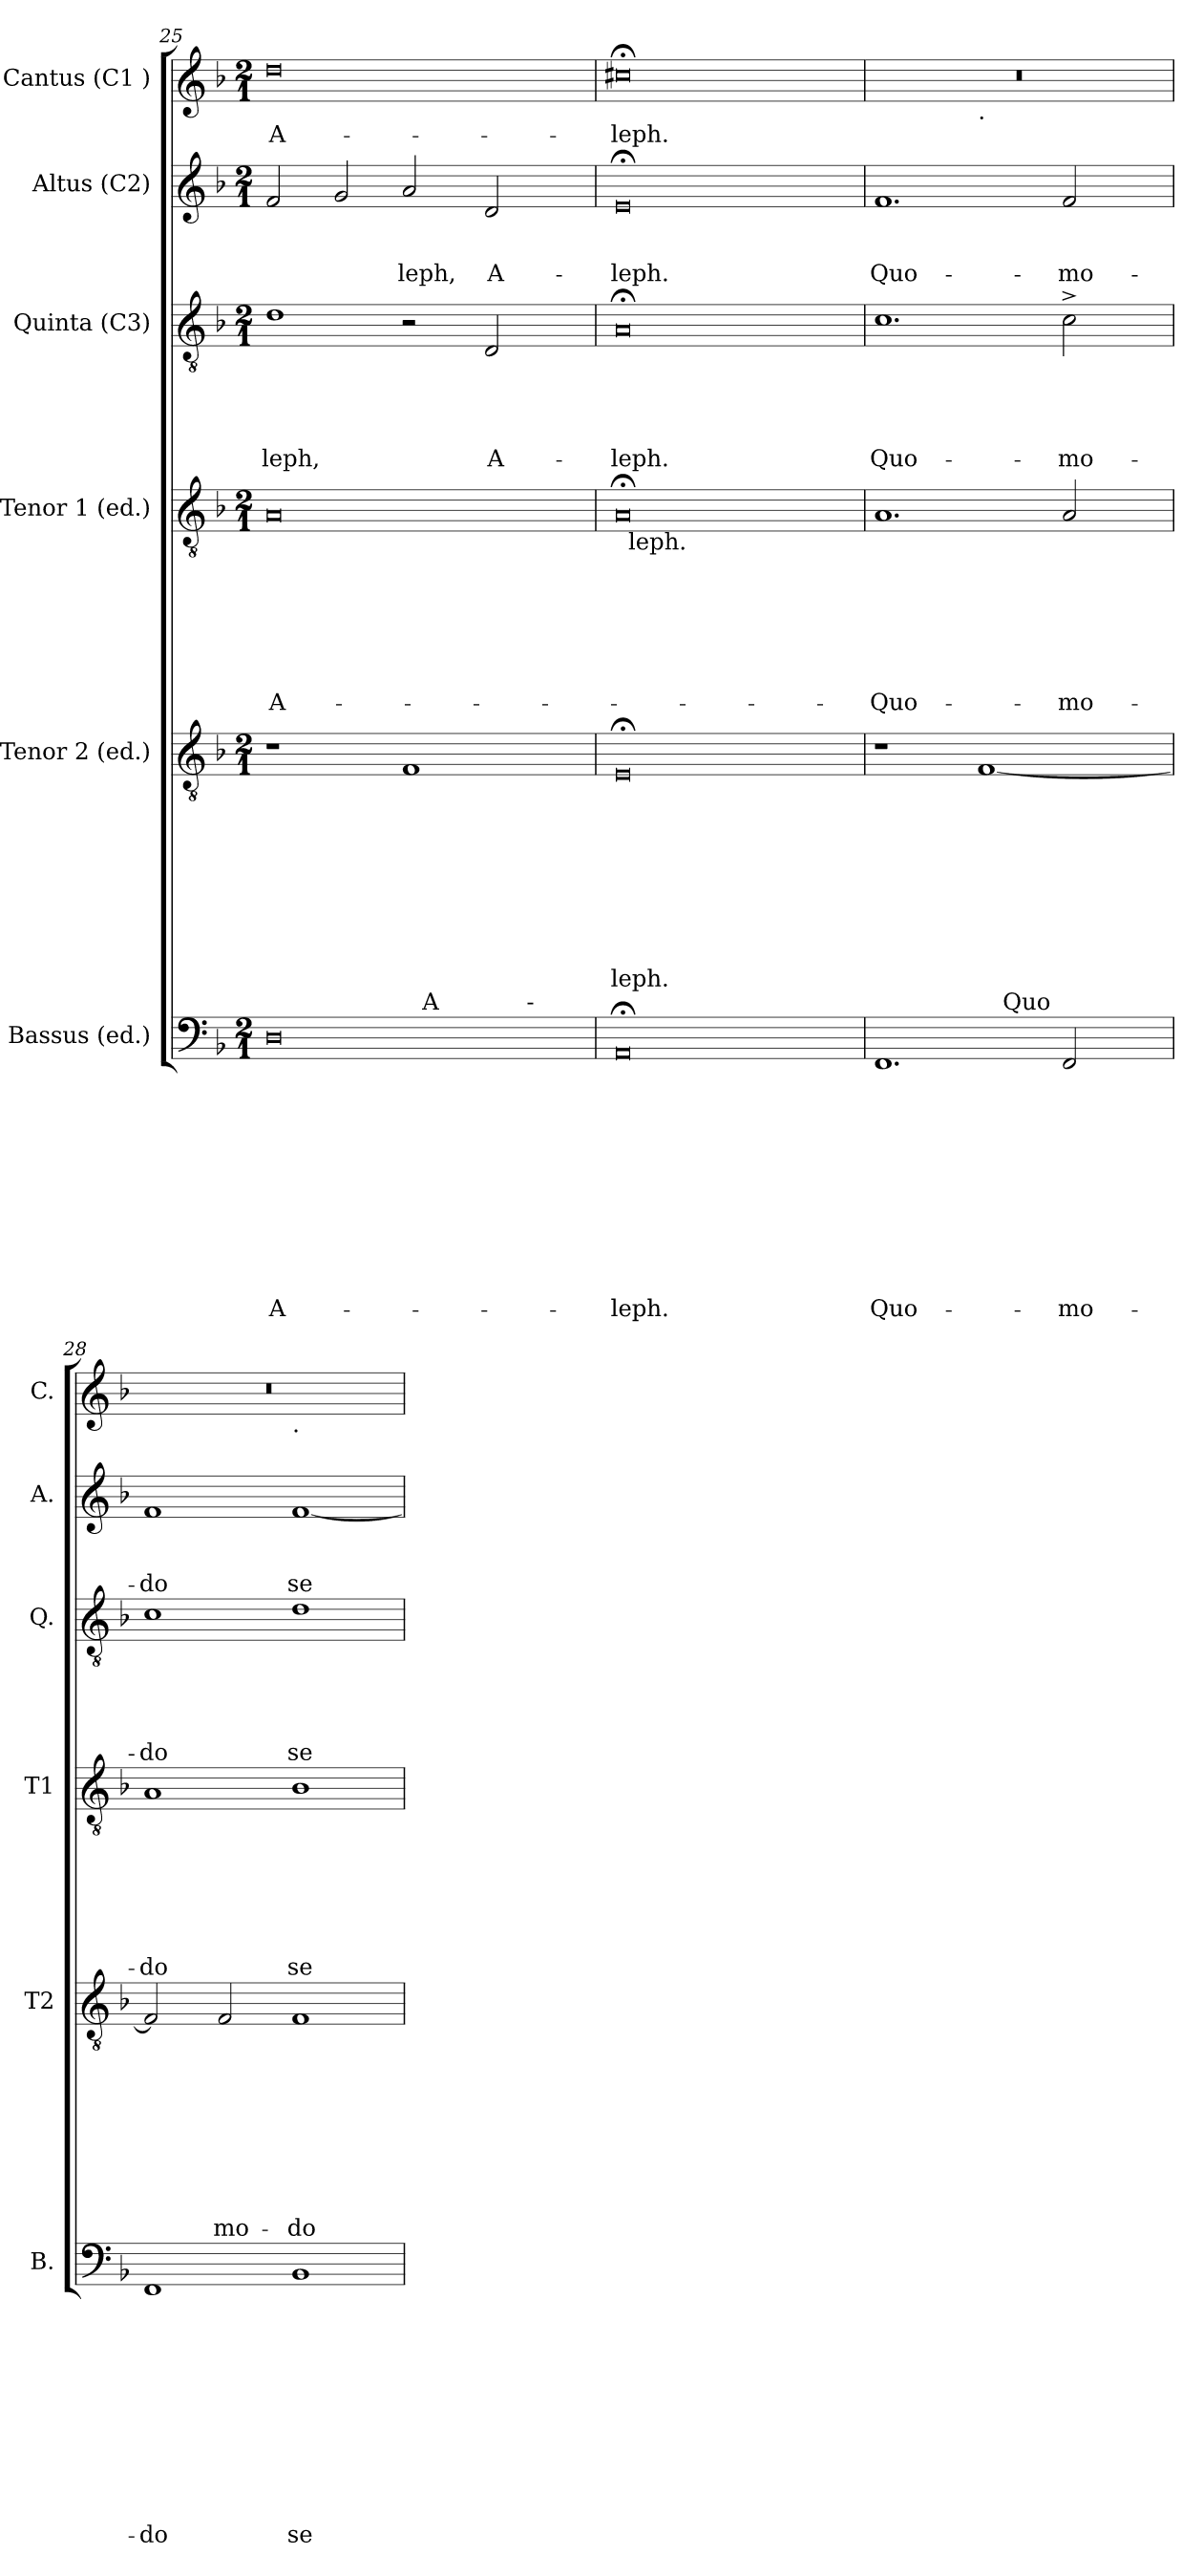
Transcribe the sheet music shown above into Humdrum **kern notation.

**kern	**text	**text	**text	**text	**text	**text	**text	**text	**text	**text	**text	**kern	**text	**text	**text	**text	**text	**text	**text	**text	**text	**kern	**text	**text	**text	**text	**text	**text	**text	**kern	**text	**text	**text	**text	**text	**kern	**text	**text	**text	**kern	**text
*part6	*part6	*part6	*part6	*part6	*part6	*part6	*part6	*part6	*part6	*part6	*part6	*part5	*part5	*part5	*part5	*part5	*part5	*part5	*part5	*part5	*part5	*part4	*part4	*part4	*part4	*part4	*part4	*part4	*part4	*part3	*part3	*part3	*part3	*part3	*part3	*part2	*part2	*part2	*part2	*part1	*part1
*staff6	*staff6	*staff6	*staff6	*staff6	*staff6	*staff6	*staff6	*staff6	*staff6	*staff6	*staff6	*staff5	*staff5	*staff5	*staff5	*staff5	*staff5	*staff5	*staff5	*staff5	*staff5	*staff4	*staff4	*staff4	*staff4	*staff4	*staff4	*staff4	*staff4	*staff3	*staff3	*staff3	*staff3	*staff3	*staff3	*staff2	*staff2	*staff2	*staff2	*staff1	*staff1
*I"Bassus (ed.)	*	*	*	*	*	*	*	*	*	*	*	*I"Tenor 2 (ed.)	*	*	*	*	*	*	*	*	*	*I"Tenor 1 (ed.)	*	*	*	*	*	*	*	*I"Quinta (C3)	*	*	*	*	*	*I"Altus (C2)	*	*	*	*I"Cantus (C1 )	*
*I'B.	*	*	*	*	*	*	*	*	*	*	*	*I'T2	*	*	*	*	*	*	*	*	*	*I'T1	*	*	*	*	*	*	*	*I'Q.	*	*	*	*	*	*I'A.	*	*	*	*I'C.	*
*clefF4	*	*	*	*	*	*	*	*	*	*	*	*clefGv2	*	*	*	*	*	*	*	*	*	*clefGv2	*	*	*	*	*	*	*	*clefGv2	*	*	*	*	*	*clefG2	*	*	*	*clefG2	*
*k[b-]	*	*	*	*	*	*	*	*	*	*	*	*k[b-]	*	*	*	*	*	*	*	*	*	*k[b-]	*	*	*	*	*	*	*	*k[b-]	*	*	*	*	*	*k[b-]	*	*	*	*k[b-]	*
*F:	*	*	*	*	*	*	*	*	*	*	*	*F:	*	*	*	*	*	*	*	*	*	*F:	*	*	*	*	*	*	*	*F:	*	*	*	*	*	*F:	*	*	*	*F:	*
*M2/1	*	*	*	*	*	*	*	*	*	*	*	*M2/1	*	*	*	*	*	*	*	*	*	*M2/1	*	*	*	*	*	*	*	*M2/1	*	*	*	*	*	*M2/1	*	*	*	*M2/1	*
=25	=25	=25	=25	=25	=25	=25	=25	=25	=25	=25	=25	=25	=25	=25	=25	=25	=25	=25	=25	=25	=25	=25	=25	=25	=25	=25	=25	=25	=25	=25	=25	=25	=25	=25	=25	=25	=25	=25	=25	=25	=25
!	!	!	!	!	!	!	!	!	!	!	!LO:LY:b:rj	!	!	!	!	!	!	!	!	!	!	!	!	!	!	!	!	!	!LO:LY:b:rj	!	!	!	!	!	!LO:LY:b	!	!	!	!	!	!LO:LY:b:rj
*^	*	*	*	*	*	*	*	*	*	*	*	*	*	*	*	*	*	*	*	*	*	*	*	*	*	*	*	*	*	*	*	*	*	*	*	*	*	*	*	*	*
*	*^	*	*	*	*	*	*	*	*	*	*	*	*	*	*	*	*	*	*	*	*	*	*	*	*	*	*	*	*	*	*	*	*	*	*	*	*	*	*	*	*	*
0D	1ryy	1ryy	.	.	.	.	.	.	.	.	.	.	A-	1r	.	.	.	.	.	.	.	.	.	0A	.	.	.	.	.	.	A-	1d	.	.	.	.	-leph,	2f/	.	.	.	0dd	A-
.	.	.	.	.	.	.	.	.	.	.	.	.	.	.	.	.	.	.	.	.	.	.	.	.	.	.	.	.	.	.	.	.	.	.	.	.	.	2g/	.	.	.	.	.
!	!	!	!	!	!	!	!	!	!	!	!	!	!	!	!	!	!	!	!	!	!	!	!	!	!	!	!	!	!	!	!	!	!	!	!	!	!	!	!	!	!LO:LY:b	!	!
.	16ryy	2ryy	.	.	.	.	.	.	.	.	.	.	.	1F	.	.	.	.	.	.	.	.	.	.	.	.	.	.	.	.	.	2r	.	.	.	.	.	2a/	.	.	-leph,	.	.
!	!LO:TX:a:t=A	!	!	!	!	!	!	!	!	!	!	!	!	!	!	!	!	!	!	!	!	!	!	!	!	!	!	!	!	!	!	!	!	!	!	!	!	!	!	!	!	!	!
.	2...ryy	.	.	.	.	.	.	.	.	.	.	.	.	.	.	.	.	.	.	.	.	.	.	.	.	.	.	.	.	.	.	.	.	.	.	.	.	.	.	.	.	.	.
!	!	!	!	!	!	!	!	!	!	!	!	!	!	!	!	!	!	!	!	!	!	!	!	!	!	!	!	!	!	!	!	!	!	!	!	!	!LO:LY:b	!	!	!	!LO:LY:b	!	!
.	.	8ryy	.	.	.	.	.	.	.	.	.	.	.	.	.	.	.	.	.	.	.	.	.	.	.	.	.	.	.	.	.	2D/	.	.	.	.	A-	2d/	.	.	A-	.	.
.	.	32ryy	.	.	.	.	.	.	.	.	.	.	.	.	.	.	.	.	.	.	.	.	.	.	.	.	.	.	.	.	.	.	.	.	.	.	.	.	.	.	.	.	.
!	!	!LO:TX:a:t=-	!	!	!	!	!	!	!	!	!	!	!	!	!	!	!	!	!	!	!	!	!	!	!	!	!	!	!	!	!	!	!	!	!	!	!	!	!	!	!	!	!
.	.	4ryy	.	.	.	.	.	.	.	.	.	.	.	.	.	.	.	.	.	.	.	.	.	.	.	.	.	.	.	.	.	.	.	.	.	.	.	.	.	.	.	.	.
.	.	16.ryy	.	.	.	.	.	.	.	.	.	.	.	.	.	.	.	.	.	.	.	.	.	.	.	.	.	.	.	.	.	.	.	.	.	.	.	.	.	.	.	.	.
=26	=26	=26	=26	=26	=26	=26	=26	=26	=26	=26	=26	=26	=26	=26	=26	=26	=26	=26	=26	=26	=26	=26	=26	=26	=26	=26	=26	=26	=26	=26	=26	=26	=26	=26	=26	=26	=26	=26	=26	=26	=26	=26	=26
!	!	!	!	!	!	!	!	!	!	!	!	!	!LO:LY:b	!	!	!	!	!	!	!	!	!	!LO:LY:b	!	!	!	!	!	!	!	!	!	!	!	!	!	!LO:LY:b	!	!	!	!LO:LY:b	!	!LO:LY:b
*v	*v	*v	*	*	*	*	*	*	*	*	*	*	*	*	*	*	*	*	*	*	*	*	*	*^	*	*	*	*	*	*	*	*	*	*	*	*	*	*	*	*	*	*	*
0AA;	.	.	.	.	.	.	.	.	.	.	-leph.	0E;	.	.	.	.	.	.	.	.	leph.	0A;	32ryy	.	.	.	.	.	.	.	0A;	.	.	.	.	-leph.	0e;	.	.	-leph.	0cc#X;<	-leph.
!	!	!	!	!	!	!	!	!	!	!	!	!	!	!	!	!	!	!	!	!	!	!	!LO:TX:b:t=leph.	!	!	!	!	!	!	!	!	!	!	!	!	!	!	!	!	!	!	!
.	.	.	.	.	.	.	.	.	.	.	.	.	.	.	.	.	.	.	.	.	.	.	1ryy	.	.	.	.	.	.	.	.	.	.	.	.	.	.	.	.	.	.	.
.	.	.	.	.	.	.	.	.	.	.	.	.	.	.	.	.	.	.	.	.	.	.	2ryy	.	.	.	.	.	.	.	.	.	.	.	.	.	.	.	.	.	.	.
.	.	.	.	.	.	.	.	.	.	.	.	.	.	.	.	.	.	.	.	.	.	.	4...ryy	.	.	.	.	.	.	.	.	.	.	.	.	.	.	.	.	.	.	.
!!LO:LB:g=z
=27	=27	=27	=27	=27	=27	=27	=27	=27	=27	=27	=27	=27	=27	=27	=27	=27	=27	=27	=27	=27	=27	=27	=27	=27	=27	=27	=27	=27	=27	=27	=27	=27	=27	=27	=27	=27	=27	=27	=27	=27	=27	=27
!	!	!	!	!	!	!	!	!	!	!	!LO:LY:b	!	!	!	!	!	!	!	!	!	!	!	!	!	!	!	!	!	!	!LO:LY:b	!	!	!	!	!	!LO:LY:b	!	!	!	!LO:LY:b	!	!
*^	*	*	*	*	*	*	*	*	*	*	*	*	*	*	*	*	*	*	*	*	*	*v	*v	*	*	*	*	*	*	*	*	*	*	*	*	*	*	*	*	*	*^	*
1.FF	1ryy	.	.	.	.	.	.	.	.	.	.	Quo-	1r	.	.	.	.	.	.	.	.	.	1.A	.	.	.	.	.	.	-Quo-	1.c	.	.	.	.	Quo-	1.f	.	.	Quo-	0r	1ryy	.
!	!	!	!	!	!	!	!	!	!	!	!	!	!	!	!	!	!	!	!	!	!	!	!	!	!	!	!	!	!	!	!	!	!	!	!	!	!	!	!	!	!	!LO:TX:b:t=.	!
.	16.ryy	.	.	.	.	.	.	.	.	.	.	.	[<1F	.	.	.	.	.	.	.	.	.	.	.	.	.	.	.	.	.	.	.	.	.	.	.	.	.	.	.	.	1ryy	.
!	!LO:TX:a:t=Quo	!	!	!	!	!	!	!	!	!	!	!	!	!	!	!	!	!	!	!	!	!	!	!	!	!	!	!	!	!	!	!	!	!	!	!	!	!	!	!	!	!	!
.	2ryy	.	.	.	.	.	.	.	.	.	.	.	.	.	.	.	.	.	.	.	.	.	.	.	.	.	.	.	.	.	.	.	.	.	.	.	.	.	.	.	.	.	.
!	!	!	!	!	!	!	!	!	!	!	!	!LO:LY:b	!	!	!	!	!	!	!	!	!	!	!	!	!	!	!	!	!	!LO:LY:b	!	!	!	!	!	!LO:LY:b	!	!	!	!LO:LY:b	!	!	!
2FF/	.	.	.	.	.	.	.	.	.	.	.	-mo-	.	.	.	.	.	.	.	.	.	.	2A/	.	.	.	.	.	.	-mo-	2c^>\	.	.	.	.	-mo-	2f/	.	.	-mo-	.	.	.
.	4ryy	.	.	.	.	.	.	.	.	.	.	.	.	.	.	.	.	.	.	.	.	.	.	.	.	.	.	.	.	.	.	.	.	.	.	.	.	.	.	.	.	.	.
.	8ryy	.	.	.	.	.	.	.	.	.	.	.	.	.	.	.	.	.	.	.	.	.	.	.	.	.	.	.	.	.	.	.	.	.	.	.	.	.	.	.	.	.	.
.	32ryy	.	.	.	.	.	.	.	.	.	.	.	.	.	.	.	.	.	.	.	.	.	.	.	.	.	.	.	.	.	.	.	.	.	.	.	.	.	.	.	.	.	.
=28	=28	=28	=28	=28	=28	=28	=28	=28	=28	=28	=28	=28	=28	=28	=28	=28	=28	=28	=28	=28	=28	=28	=28	=28	=28	=28	=28	=28	=28	=28	=28	=28	=28	=28	=28	=28	=28	=28	=28	=28	=28	=28	=28
!LO:TX:a:t=-	!	!	!	!	!	!	!	!	!	!	!	!	!	!	!	!	!	!	!	!	!	!	!	!	!	!	!	!	!	!	!	!	!	!	!	!	!	!	!	!	!	!	!
!	!	!	!	!	!	!	!	!	!	!	!	!LO:LY:b	!	!	!	!	!	!	!	!	!	!	!	!	!	!	!	!	!	!LO:LY:b	!	!	!	!	!	!LO:LY:b	!	!	!	!LO:LY:b	!	!	!
*v	*v	*	*	*	*	*	*	*	*	*	*	*	*	*	*	*	*	*	*	*	*	*	*	*	*	*	*	*	*	*	*	*	*	*	*	*	*	*	*	*	*	*	*
1FF	.	.	.	.	.	.	.	.	.	.	-do	2F/]	.	.	.	.	.	.	.	.	.	1A	.	.	.	.	.	.	-do	1c	.	.	.	.	-do	1f	.	.	-do	0r	1ryy	.
!	!	!	!	!	!	!	!	!	!	!	!	!	!	!	!	!	!	!	!	!	!LO:LY:b	!	!	!	!	!	!	!	!	!	!	!	!	!	!	!	!	!	!	!	!	!
.	.	.	.	.	.	.	.	.	.	.	.	2F/	.	.	.	.	.	.	.	.	mo-	.	.	.	.	.	.	.	.	.	.	.	.	.	.	.	.	.	.	.	.	.
!	!	!	!	!	!	!	!	!	!	!	!	!	!	!	!	!	!	!	!	!	!	!	!	!	!	!	!	!	!	!	!	!	!	!	!	!	!	!	!	!	!LO:TX:b:t=.	!
!	!	!	!	!	!	!	!	!	!	!	!LO:LY:b	!	!	!	!	!	!	!	!	!	!LO:LY:b	!	!	!	!	!	!	!	!LO:LY:b	!	!	!	!	!	!LO:LY:b	!	!	!	!LO:LY:b	!	!	!
1BB-	.	.	.	.	.	.	.	.	.	.	se-	1F	.	.	.	.	.	.	.	.	-do	1B-	.	.	.	.	.	.	se-	1d	.	.	.	.	se-	[<1f	.	.	se-	.	1ryy	.
*	*	*	*	*	*	*	*	*	*	*	*	*	*	*	*	*	*	*	*	*	*	*	*	*	*	*	*	*	*	*	*	*	*	*	*	*	*	*	*	*v	*v	*
=	=	=	=	=	=	=	=	=	=	=	=	=	=	=	=	=	=	=	=	=	=	=	=	=	=	=	=	=	=	=	=	=	=	=	=	=	=	=	=	=	=
*-	*-	*-	*-	*-	*-	*-	*-	*-	*-	*-	*-	*-	*-	*-	*-	*-	*-	*-	*-	*-	*-	*-	*-	*-	*-	*-	*-	*-	*-	*-	*-	*-	*-	*-	*-	*-	*-	*-	*-	*-	*-
